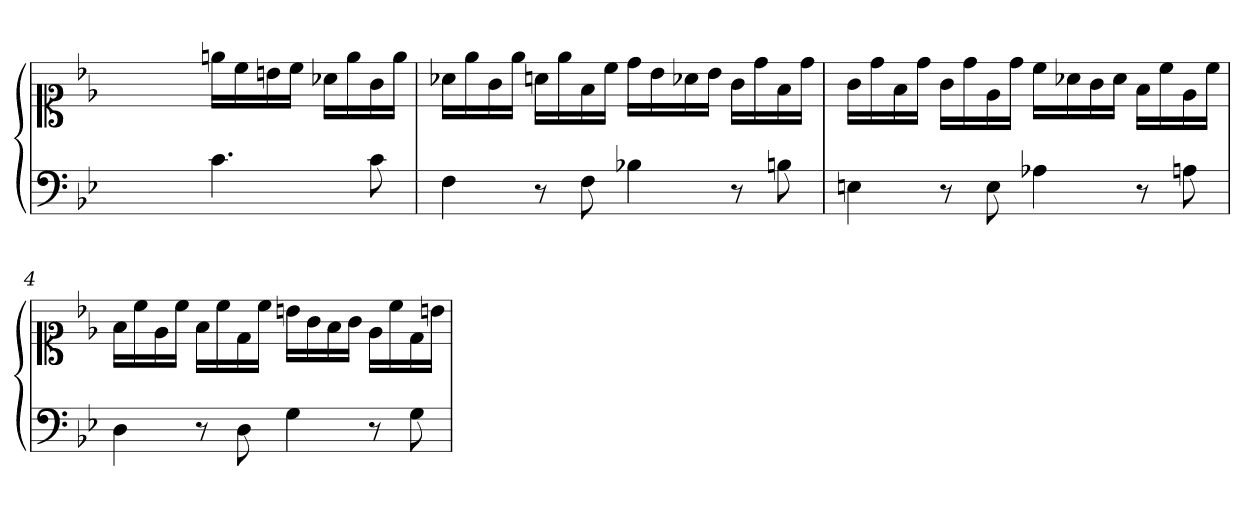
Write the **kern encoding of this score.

**kern	**kern
*part1	*part1
*staff2	*staff1
*clefF4	*clefC1
*k[b-e-]	*k[b-e-]
=1	=1
4.ryy	2ryy
8ryy	.
4.c	16eeLL
.	16cc
.	16b
.	16ccJJ
.	16a-XLL
.	16ee
8c	16g
.	16eeJJ
=2	=2
4F	16a-XLL
.	16ee-
.	16g
.	16ee-JJ
8r	16aLL
.	16ee-
8F	16f
.	16ccJJ
4B-X	16ddLL
.	16b-
.	16a-X
.	16b-JJ
8r	16gLL
.	16dd
8B	16f
.	16ddJJ
=3	=3
4E	16gLL
.	16dd
.	16f
.	16ddJJ
8r	16gLL
.	16dd
8E	16e-
.	16ddJJ
4A-X	16ccLL
.	16a-X
.	16g
.	16a-JJ
8r	16fLL
.	16cc
8A	16e-
.	16ccJJ
=4	=4
4D	16fLL
.	16cc
.	16e-
.	16ccJJ
8r	16fLL
.	16cc
8D	16d
.	16ccJJ
4G	16bnLL
.	16g
.	16f
.	16gJJ
8r	16e-LL
.	16cc
8G	16d
.	16bnJJ
=	=
*-	*-
